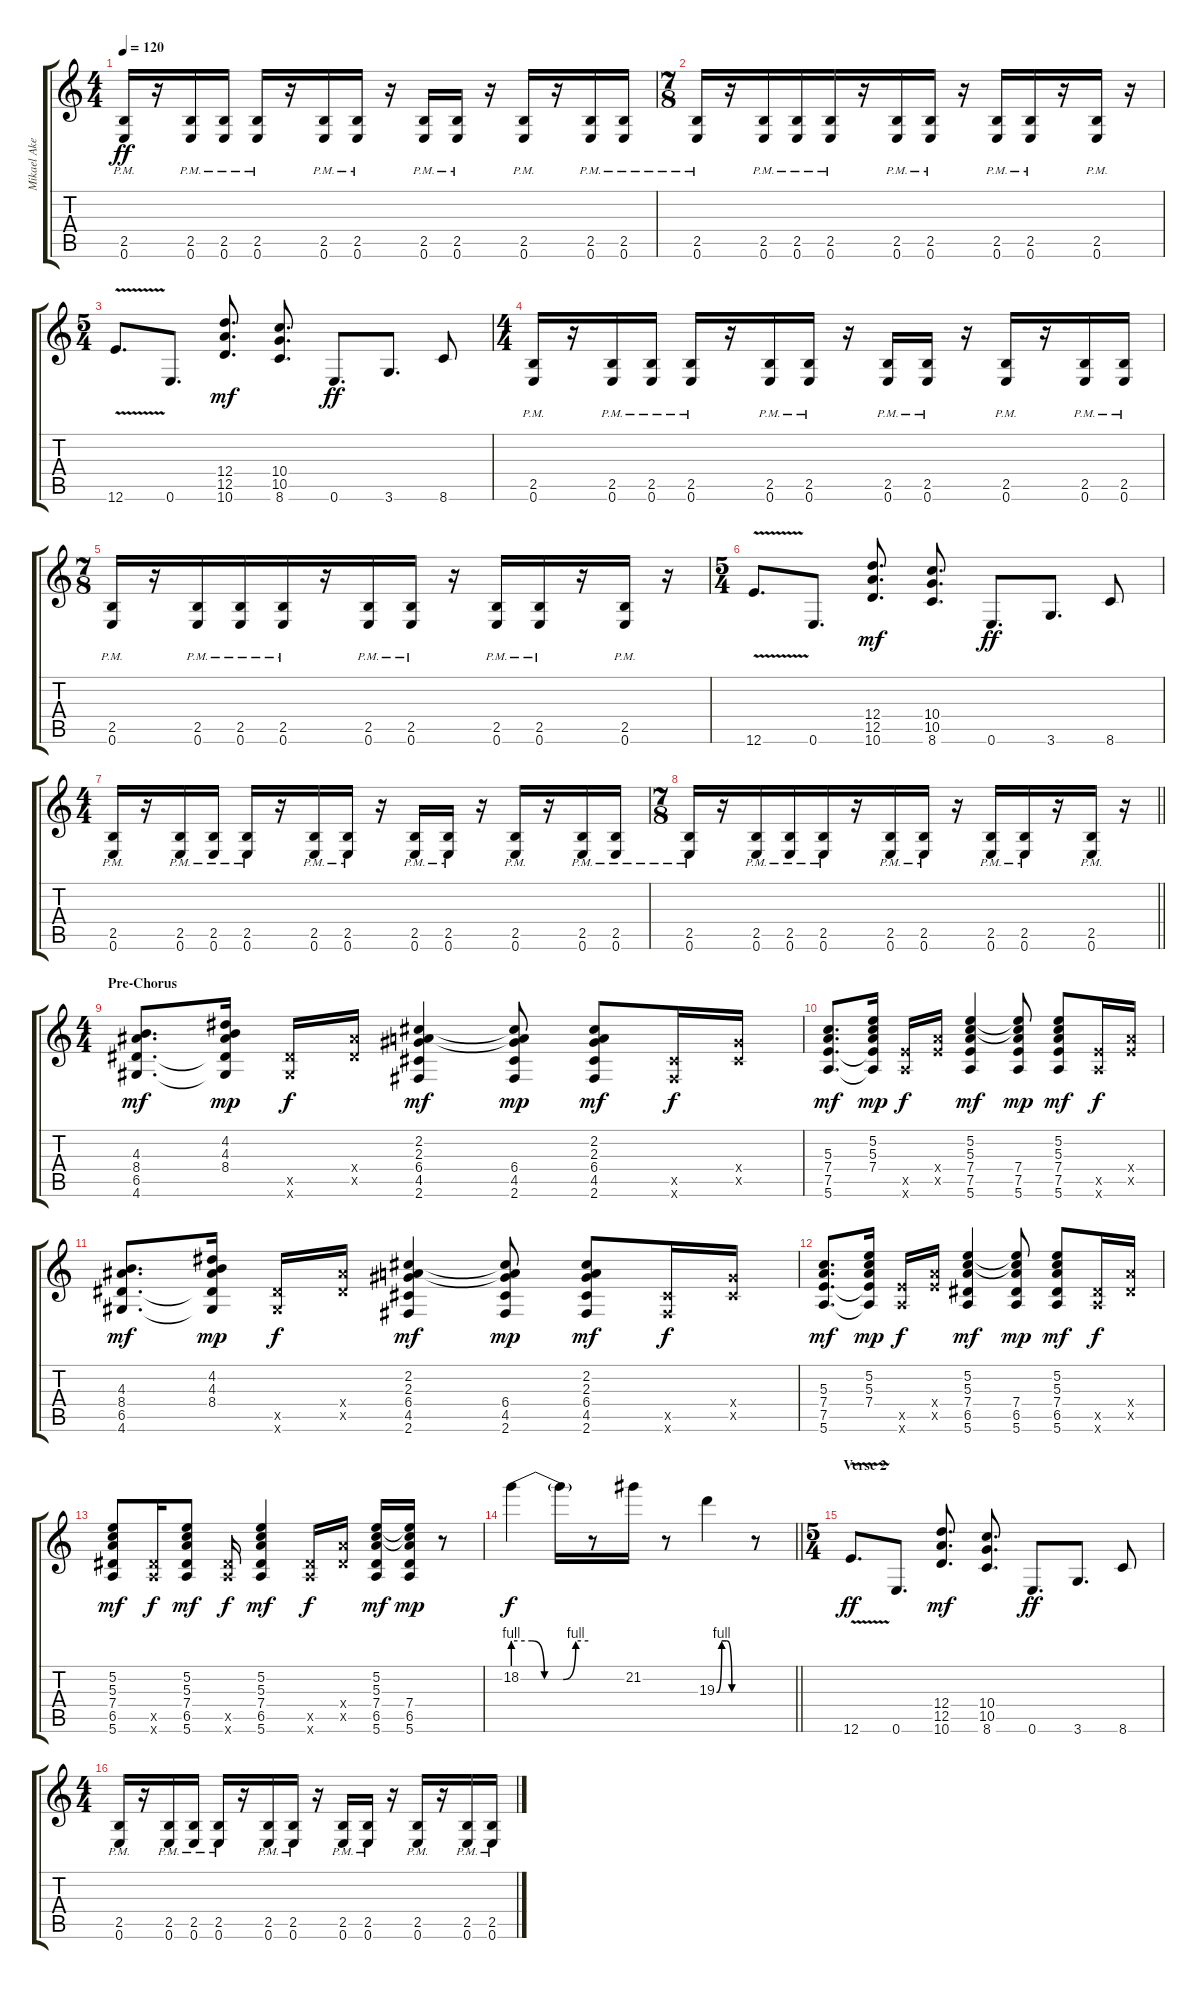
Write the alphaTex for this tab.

\track ("Mikael Akerfeldt - Electric Guitar 1" "Mikael Ake") {instrument distortionguitar}
\staff {score tabs}
\tuning (E4 B3 G3 D3 A2 E2) {hide}
\ts (4 4)
\tempo 120
\clef g2
\ks c
(2.5{pm} 0.6{pm}).16{dy ff} r.16 (2.5{pm} 0.6{pm}).16 (2.5{pm} 0.6{pm}).16 (2.5{pm} 0.6{pm}).16 r.16 (2.5{pm} 0.6{pm}).16 (2.5{pm} 0.6{pm}).16 r.16 (2.5{pm} 0.6{pm}).16 (2.5{pm} 0.6{pm}).16 r.16 (2.5{pm} 0.6{pm}).16 r.16 (2.5{pm} 0.6{pm}).16 (2.5{pm} 0.6{pm}).16 |
\ts (7 8)
(2.5{pm} 0.6{pm}).16 r.16 (2.5{pm} 0.6{pm}).16 (2.5{pm} 0.6{pm}).16 (2.5{pm} 0.6{pm}).16 r.16 (2.5{pm} 0.6{pm}).16 (2.5{pm} 0.6{pm}).16 r.16 (2.5{pm} 0.6{pm}).16 (2.5{pm} 0.6{pm}).16 r.16 (2.5{pm} 0.6{pm}).16 r.16 |
\ts (5 4)
12.6{v}.8{d} 0.6.8{d} (12.4 12.5 10.6).8{d dy mf} (10.4 10.5 8.6).8{d} 0.6.8{d dy ff} 3.6.8{d} 8.6.8 |
\ts (4 4)
(2.5{pm} 0.6{pm}).16 r.16 (2.5{pm} 0.6{pm}).16 (2.5{pm} 0.6{pm}).16 (2.5{pm} 0.6{pm}).16 r.16 (2.5{pm} 0.6{pm}).16 (2.5{pm} 0.6{pm}).16 r.16 (2.5{pm} 0.6{pm}).16 (2.5{pm} 0.6{pm}).16 r.16 (2.5{pm} 0.6{pm}).16 r.16 (2.5{pm} 0.6{pm}).16 (2.5{pm} 0.6{pm}).16 |
\ts (7 8)
(2.5{pm} 0.6{pm}).16 r.16 (2.5{pm} 0.6{pm}).16 (2.5{pm} 0.6{pm}).16 (2.5{pm} 0.6{pm}).16 r.16 (2.5{pm} 0.6{pm}).16 (2.5{pm} 0.6{pm}).16 r.16 (2.5{pm} 0.6{pm}).16 (2.5{pm} 0.6{pm}).16 r.16 (2.5{pm} 0.6{pm}).16 r.16 |
\ts (5 4)
12.6{v}.8{d} 0.6.8{d} (12.4 12.5 10.6).8{d dy mf} (10.4 10.5 8.6).8{d} 0.6.8{d dy ff} 3.6.8{d} 8.6.8 |
\ts (4 4)
(2.5{pm} 0.6{pm}).16 r.16 (2.5{pm} 0.6{pm}).16 (2.5{pm} 0.6{pm}).16 (2.5{pm} 0.6{pm}).16 r.16 (2.5{pm} 0.6{pm}).16 (2.5{pm} 0.6{pm}).16 r.16 (2.5{pm} 0.6{pm}).16 (2.5{pm} 0.6{pm}).16 r.16 (2.5{pm} 0.6{pm}).16 r.16 (2.5{pm} 0.6{pm}).16 (2.5{pm} 0.6{pm}).16 |
\ts (7 8)
\barLineRight lightlight
(2.5{pm} 0.6{pm}).16 r.16 (2.5{pm} 0.6{pm}).16 (2.5{pm} 0.6{pm}).16 (2.5{pm} 0.6{pm}).16 r.16 (2.5{pm} 0.6{pm}).16 (2.5{pm} 0.6{pm}).16 r.16 (2.5{pm} 0.6{pm}).16 (2.5{pm} 0.6{pm}).16 r.16 (2.5{pm} 0.6{pm}).16 r.16 |
\ts (4 4)
\section ("" "Pre-Chorus")
(4.3 8.4 6.5 4.6).8{d dy mf} (4.2 4.3 8.4 6.5{t} 4.6{t}).16{dy mp} (6.5{x} 4.6{x}).16{dy f} (8.4{x} 6.5{x}).16 (2.2 2.3 6.4 4.5 2.6).4{dy mf} (2.2{t} 2.3{t} 6.4 4.5 2.6).8{dy mp} (2.2 2.3 6.4 4.5 2.6).8{dy mf} (4.5{x} 2.6{x}).16{dy f} (6.4{x} 4.5{x}).16 |
(5.3 7.4 7.5 5.6).8{d dy mf} (5.2 5.3 7.4 7.5{t} 5.6{t}).16{dy mp} (7.5{x} 5.6{x}).16{dy f} (7.4{x} 7.5{x}).16 (5.2 5.3 7.4 7.5 5.6).4{dy mf} (5.2{t} 5.3{t} 7.4 7.5 5.6).8{dy mp} (5.2 5.3 7.4 7.5 5.6).8{dy mf} (7.5{x} 5.6{x}).16{dy f} (7.4{x} 7.5{x}).16 |
(4.3 8.4 6.5 4.6).8{d dy mf} (4.2 4.3 8.4 6.5{t} 4.6{t}).16{dy mp} (6.5{x} 4.6{x}).16{dy f} (8.4{x} 6.5{x}).16 (2.2 2.3 6.4 4.5 2.6).4{dy mf} (2.2{t} 2.3{t} 6.4 4.5 2.6).8{dy mp} (2.2 2.3 6.4 4.5 2.6).8{dy mf} (4.5{x} 2.6{x}).16{dy f} (6.4{x} 4.5{x}).16 |
(5.3 7.4 7.5 5.6).8{d dy mf} (5.2 5.3 7.4 7.5{t} 5.6{t}).16{dy mp} (7.5{x} 5.6{x}).16{dy f} (7.4{x} 7.5{x}).16 (5.2 5.3 7.4 6.5 5.6).4{dy mf} (5.2{t} 5.3{t} 7.4 6.5 5.6).8{dy mp} (5.2 5.3 7.4 6.5 5.6).8{dy mf} (6.5{x} 5.6{x}).16{dy f} (7.4{x} 6.5{x}).16 |
(5.2 5.3 7.4 6.5 5.6).8{dy mf} (6.5{x} 5.6{x}).16{dy f} (5.2 5.3 7.4 6.5 5.6).8{dy mf} (6.5{x} 5.6{x}).16{dy f} (5.2 5.3 7.4 6.5 5.6).4{dy mf} (6.5{x} 5.6{x}).16{dy f} (7.4{x} 6.5{x}).16 (5.2 5.3 7.4 6.5 5.6).16{dy mf} (5.2{t} 5.3{t} 7.4 6.5 5.6).16{dy mp} r.8 |
\barLineRight lightlight
18.2{be (custom 0 4 15 4 25 0 40 0 50 4 60 4)}.4{dy f volume 8} 18.2{t}.16 r.8 21.2.16 r.8 19.3{be (custom 0 0 10 4 20 4 30 0 60 0)}.4 r.8 |
\ts (5 4)
\section ("" "Verse 2")
12.6{v}.8{d dy ff volume 10} 0.6.8{d} (12.4 12.5 10.6).8{d dy mf} (10.4 10.5 8.6).8{d} 0.6.8{d dy ff} 3.6.8{d} 8.6.8 |
\ts (4 4)
(2.5{pm} 0.6{pm}).16 r.16 (2.5{pm} 0.6{pm}).16 (2.5{pm} 0.6{pm}).16 (2.5{pm} 0.6{pm}).16 r.16 (2.5{pm} 0.6{pm}).16 (2.5{pm} 0.6{pm}).16 r.16 (2.5{pm} 0.6{pm}).16 (2.5{pm} 0.6{pm}).16 r.16 (2.5{pm} 0.6{pm}).16 r.16 (2.5{pm} 0.6{pm}).16 (2.5{pm} 0.6{pm}).16
